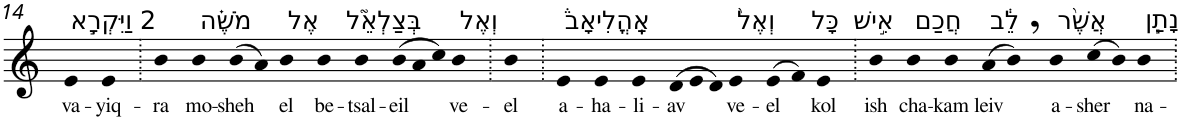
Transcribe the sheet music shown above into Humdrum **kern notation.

**kern	**text
*part1	*part1
*staff1	*staff1
*I"Piano	*
*I'Pno	*
!!LO:PB:g=z
*clefG2	*
*k[]	*
=14	=14
!LO:TX:a:t=2 וַיִּקְרָ֣א	!
!	!LO:LY:b
4e	va-
!	!LO:LY:b
4e	-yiq-
=15.	=15.
!	!LO:LY:b
4b	-ra
!LO:TX:a:t=מֹשֶׁ֗ה	!
!	!LO:LY:b
4b	mo-
!	!LO:LY:b
(>8b	-sheh
8a)	.
!LO:TX:a:t=אֶל	!
!	!LO:LY:b
4b	el
!LO:TX:a:t=בְּצַלְאֵ֮ל	!
!	!LO:LY:b
4b	be-
!	!LO:LY:b
4b	-tsal-
*Xtuplet	*
!	!LO:LY:b
(>12b	-eil
12a	.
12cc)	.
!LO:TX:a:t=וְאֶל	!
!	!LO:LY:b
4b	ve-
=16.	=16.
!	!LO:LY:b
4b	-el
=17.	=17.
!LO:TX:a:t=אָֽהֳלִיאָב֒	!
!	!LO:LY:b
4e	a-
!	!LO:LY:b
4e	-ha-
!	!LO:LY:b
4e	-li-
!	!LO:LY:b
(>12d	-av
12e	.
12d)	.
!LO:TX:a:t=וְאֶל֙	!
!	!LO:LY:b
4e	ve-
!	!LO:LY:b
(>8e	-el
8f)	.
!LO:TX:a:t=כָּל	!
!	!LO:LY:b
4e	kol
=18.	=18.
!LO:TX:a:t=אִ֣ישׁ	!
!	!LO:LY:b
4b	ish
!LO:TX:a:t=חֲכַם	!
!	!LO:LY:b
4b	cha-
!	!LO:LY:b
4b	-kam
!LO:TX:a:t=לֵ֔ב	!
!	!LO:LY:b
(>8a	leiv
8b,)	.
!LO:TX:a:t=אֲשֶׁ֨ר	!
!	!LO:LY:b
4b	a-
!	!LO:LY:b
(>8cc	-sher
8b)	.
!LO:TX:a:t=נָתַ֧ן	!
!	!LO:LY:b
4b	na-
=.	=.
*-	*-
